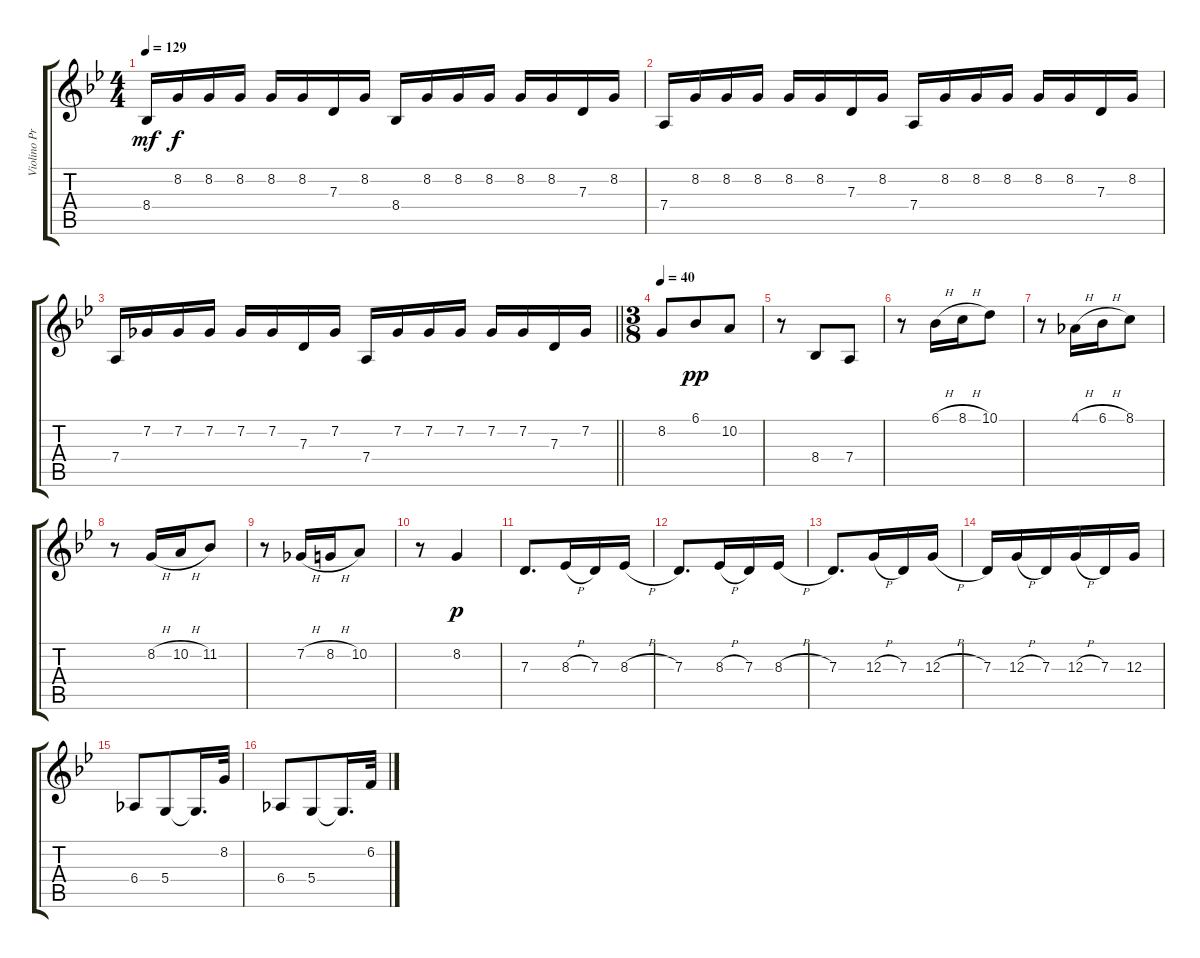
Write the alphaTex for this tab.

\track ("Violino Principale" "Violino Pr") {instrument violin}
\staff {score tabs}
\tuning (E4 B3 G3 D3 A2 E2) {hide}
\ts (4 4)
\tempo 129
\clef g2
\ks bb
8.4.16{dy mf} 8.2.16{dy f} 8.2.16 8.2.16 8.2.16 8.2.16 7.3.16 8.2.16 8.4.16 8.2.16 8.2.16 8.2.16 8.2.16 8.2.16 7.3.16 8.2.16 |
7.4.16 8.2.16 8.2.16 8.2.16 8.2.16 8.2.16 7.3.16 8.2.16 7.4.16 8.2.16 8.2.16 8.2.16 8.2.16 8.2.16 7.3.16 8.2.16 |
\barLineRight lightlight
7.4.16 7.2.16 7.2.16 7.2.16 7.2.16 7.2.16 7.3.16 7.2.16 7.4.16 7.2.16 7.2.16 7.2.16 7.2.16 7.2.16 7.3.16 7.2.16 |
\ts (3 8)
\tempo 40
8.2.8 6.1.8{dy pp} 10.2.8 |
r.8 8.4.8 7.4.8 |
r.8 6.1{h}.16 8.1{h}.16 10.1.8 |
r.8 4.1{h}.16 6.1{h}.16 8.1.8 |
r.8 8.2{h}.16 10.2{h}.16 11.2.8 |
r.8 7.2{h}.16 8.2{h}.16 10.2.8 |
r.8 8.2.4{dy p} |
7.3.8{d} 8.3{h}.16 7.3.16 8.3{h}.16 |
7.3.8{d} 8.3{h}.16 7.3.16 8.3{h}.16 |
7.3.8{d} 12.3{h}.16 7.3.16 12.3{h}.16 |
7.3.16 12.3{h}.16 7.3.16 12.3{h}.16 7.3.16 12.3.16 |
6.4.8 5.4.8 5.4{t}.16{d} 8.2.32 |
6.4.8 5.4.8 5.4{t}.16{d} 6.2.32
